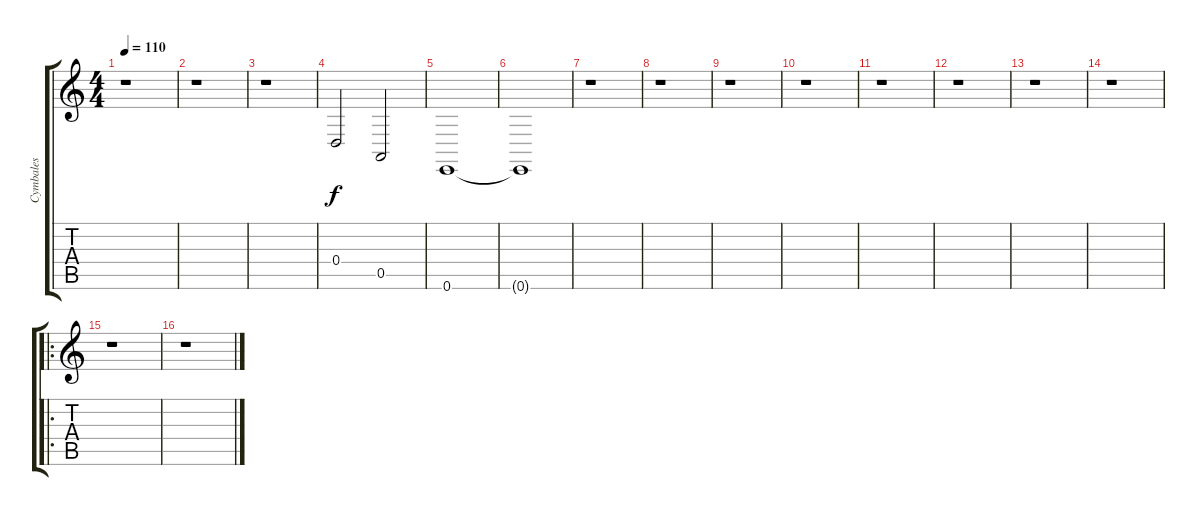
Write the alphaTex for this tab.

\track ("Cymbales" "Cymbales") {instrument reversecymbal}
\staff {score tabs}
\tuning (E4 B3 G3 D3 A2 E2) {hide}
\ts (4 4)
\tempo 110
\clef g2
\ks c
r.1{dy f instrument reversecymbal} |
r.1 |
r.1 |
0.4.2{balance 3} 0.5.2 |
0.6.1{balance 13} |
0.6{t}.1 |
r.1 |
r.1 |
r.1 |
r.1 |
r.1 |
r.1 |
r.1 |
r.1 |
\ro
r.1 |
r.1
